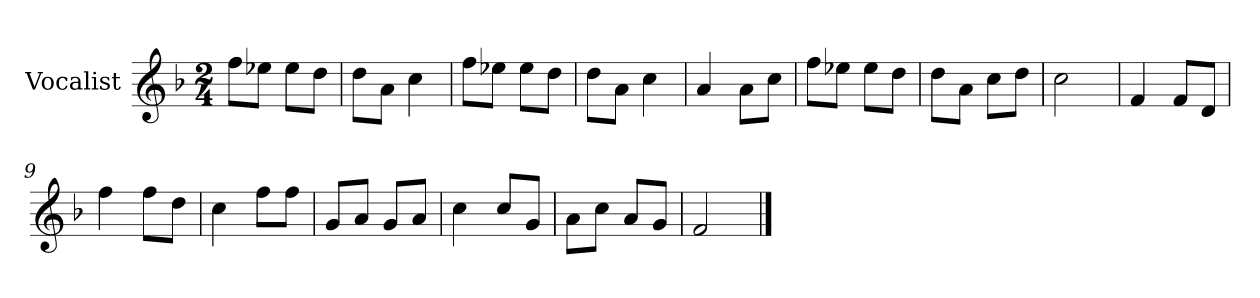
**kern
*part1
*staff1
*I"Vocalist
*k[b-]
*F:
*M2/4
=
8ffL
8ee-XJ
8ee-L
8ddJ
=1
8ddL
8aJ
4cc
=2
8ffL
8ee-XJ
8ee-L
8ddJ
=3
8ddL
8aJ
4cc
=4
4a
8aL
8ccJ
=5
8ffL
8ee-XJ
8ee-L
8ddJ
=6
8ddL
8aJ
8ccL
8ddJ
=7
2cc
=8
4f
8fL
8dJ
=9
4ff
8ffL
8ddJ
=10
4cc
8ffL
8ffJ
=11
8gL
8aJ
8gL
8aJ
=12
4cc
8ccL
8gJ
=13
8aL
8ccJ
8aL
8gJ
=14
2f
==
*-
